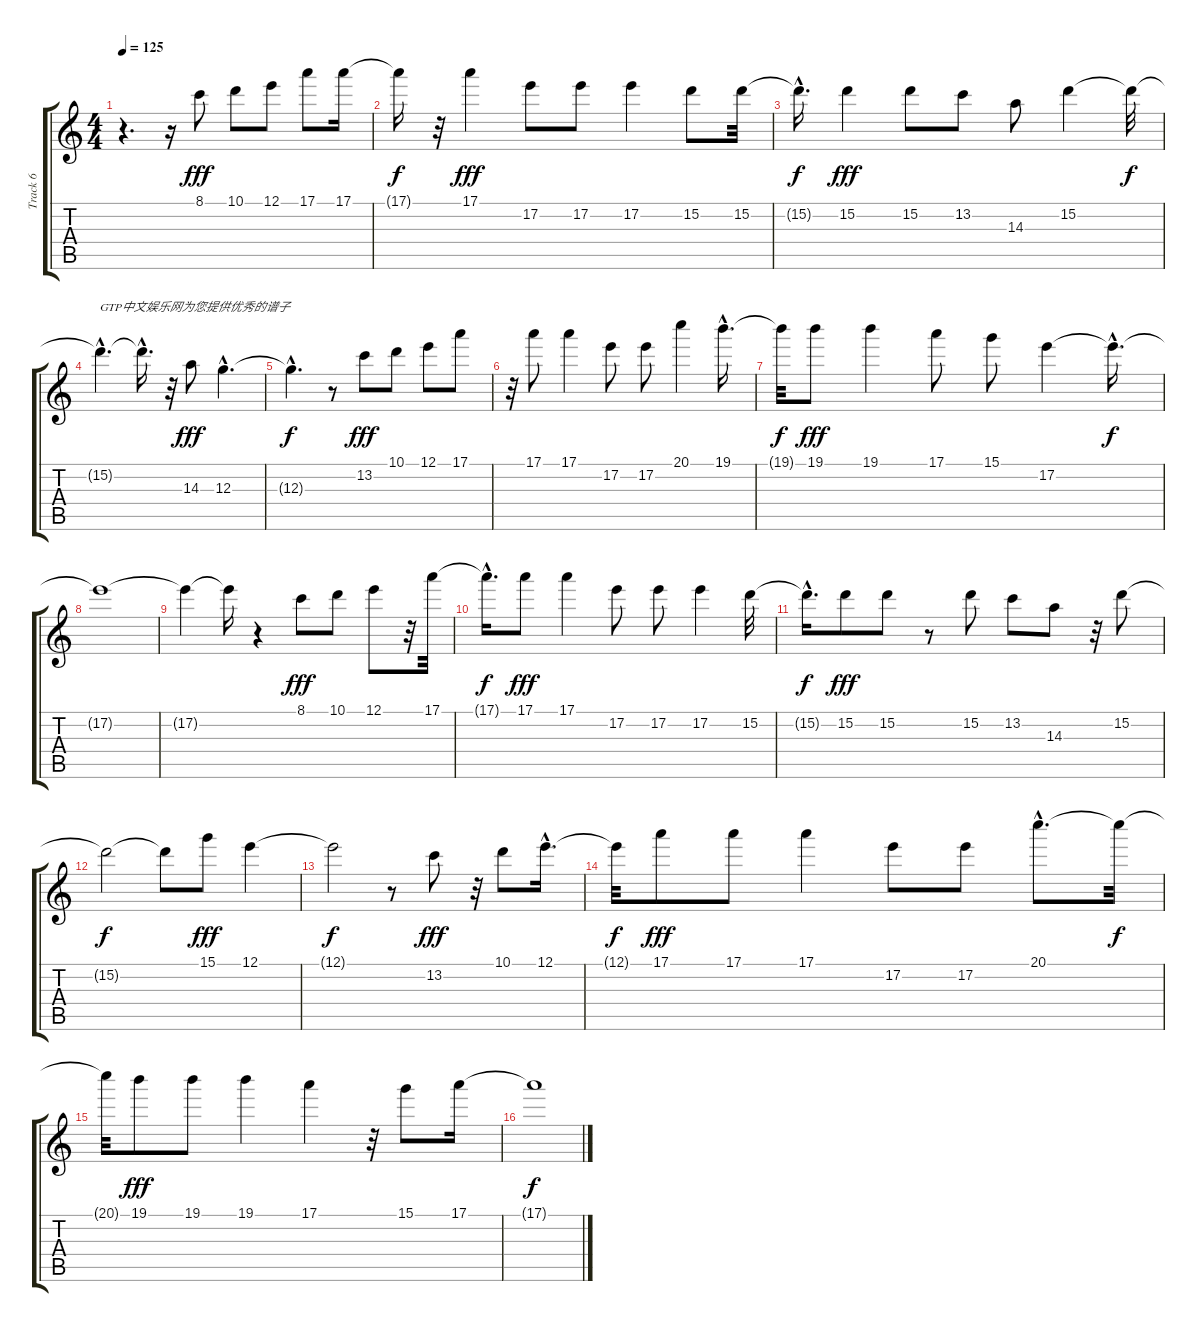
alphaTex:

\track ("Track 6" "Track 6") {instrument overdrivenguitar}
\staff {score tabs}
\tuning (E4 B3 G3 D3 A2 E2) {hide}
\ts (4 4)
\tempo 125
\clef g2
\ks c
r.4{d dy fff instrument overdrivenguitar} r.16 8.1.8 10.1.8 12.1.8 17.1.8 17.1.16 |
17.1{t}.16{dy f} r.32 17.1.4{dy fff} 17.2.8 17.2.8 17.2.4 15.2.8 15.2.32 |
15.2{hac t}.16{d dy f} 15.2.4{dy fff} 15.2.8 13.2.8 14.3.8 15.2.4 15.2{t}.32{dy f} |
15.2{hac t}.4{d txt "GTP中文娱乐网为您提供优秀的谱子"} 15.2{hac t}.16{d} r.32 14.3.8{dy fff} 12.3{hac}.4{d} |
12.3{hac t}.4{d dy f} r.8 13.2.8{dy fff} 10.1.8 12.1.8 17.1.8 |
r.32 17.1.8 17.1.4 17.2.8 17.2.8 20.1.4 19.1{hac}.16{d} |
19.1{t}.32{dy f} 19.1.8{dy fff} 19.1.4 17.1.8 15.1.8 17.2.4 17.2{hac t}.16{d dy f} |
17.2{t}.1 |
17.2{t}.4 17.2{t}.16 r.4 8.1.8{dy fff} 10.1.8 12.1.8 r.32 17.1.32 |
17.1{hac t}.16{d dy f} 17.1.8{dy fff} 17.1.4 17.2.8 17.2.8 17.2.4 15.2.32 |
15.2{hac t}.16{d dy f} 15.2.8{dy fff} 15.2.8 r.8 15.2.8 13.2.8 14.3.8 r.32 15.2.8 |
15.2{t}.2{dy f} 15.2{t}.8 15.1.8{dy fff} 12.1.4 |
12.1{t}.2{dy f} r.8 13.2.8{dy fff} r.32 10.1.8 12.1{hac}.16{d} |
12.1{t}.32{dy f} 17.1.8{dy fff} 17.1.8 17.1.4 17.2.8 17.2.8 20.1{hac}.8{d} 20.1{t}.32{dy f} |
20.1{t}.32 19.1.8{dy fff} 19.1.8 19.1.4 17.1.4 r.32 15.1.8 17.1.16 |
17.1{t}.1{dy f}
